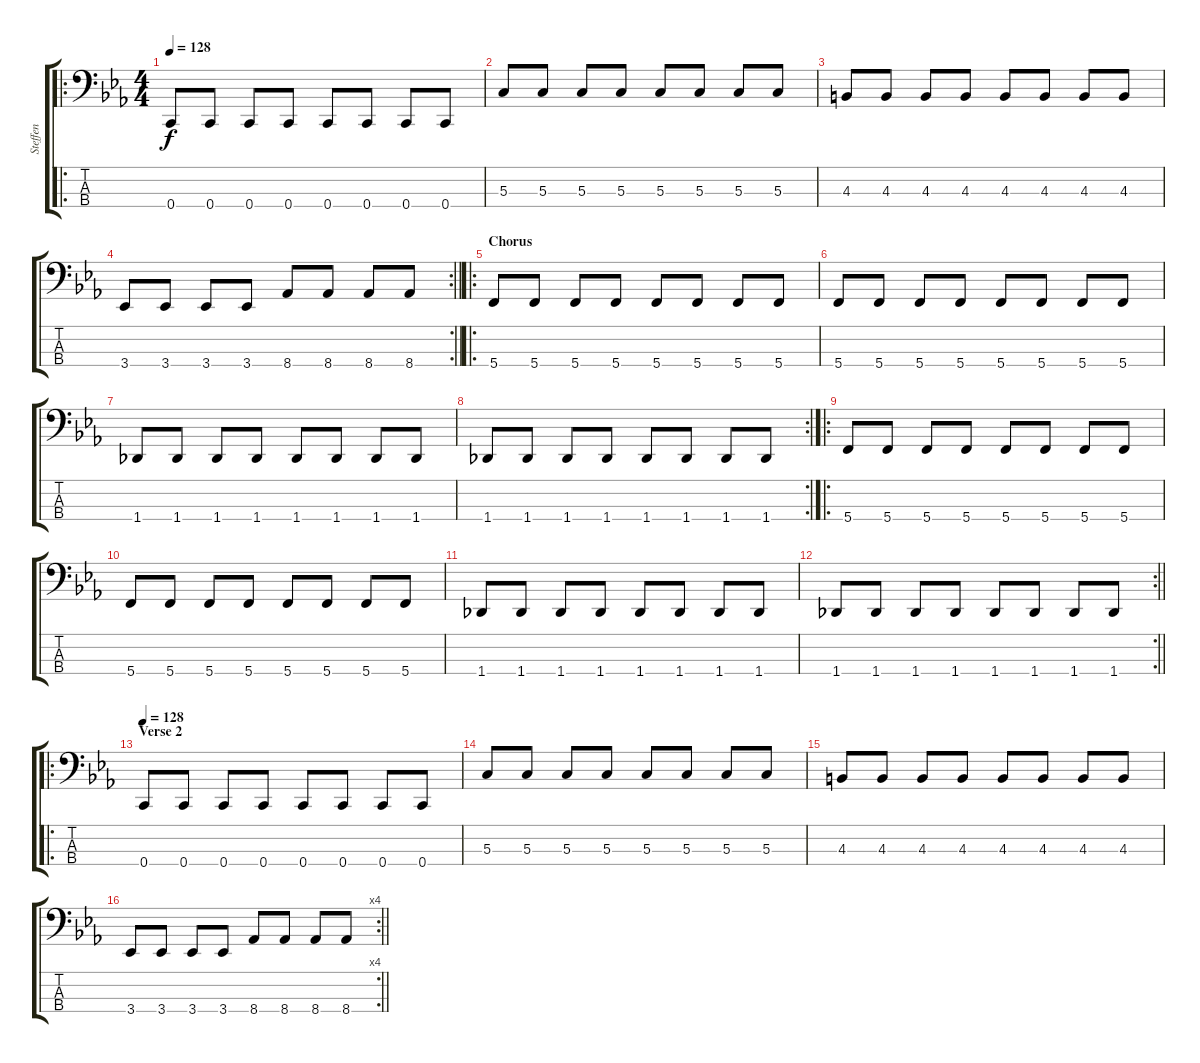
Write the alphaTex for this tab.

\track ("Steffen" "Steffen") {instrument electricbasspick}
\staff {score tabs}
\tuning (F2 C2 G1 C1) {hide}
\ro
\ts (4 4)
\tempo 128
\clef f4
\ks cminor
0.4.8{dy f} 0.4.8 0.4.8 0.4.8 0.4.8 0.4.8 0.4.8 0.4.8 |
5.3.8 5.3.8 5.3.8 5.3.8 5.3.8 5.3.8 5.3.8 5.3.8 |
4.3.8 4.3.8 4.3.8 4.3.8 4.3.8 4.3.8 4.3.8 4.3.8 |
\rc 2
\barLineRight lightlight
3.4.8 3.4.8 3.4.8 3.4.8 8.4.8 8.4.8 8.4.8 8.4.8 |
\ro
\section ("" "Chorus")
5.4.8 5.4.8 5.4.8 5.4.8 5.4.8 5.4.8 5.4.8 5.4.8 |
5.4.8 5.4.8 5.4.8 5.4.8 5.4.8 5.4.8 5.4.8 5.4.8 |
1.4.8 1.4.8 1.4.8 1.4.8 1.4.8 1.4.8 1.4.8 1.4.8 |
\rc 2
1.4.8 1.4.8 1.4.8 1.4.8 1.4.8 1.4.8 1.4.8 1.4.8 |
\ro
5.4.8 5.4.8 5.4.8 5.4.8 5.4.8 5.4.8 5.4.8 5.4.8 |
5.4.8 5.4.8 5.4.8 5.4.8 5.4.8 5.4.8 5.4.8 5.4.8 |
1.4.8 1.4.8 1.4.8 1.4.8 1.4.8 1.4.8 1.4.8 1.4.8 |
\rc 2
\barLineRight lightlight
1.4.8 1.4.8 1.4.8 1.4.8 1.4.8 1.4.8 1.4.8 1.4.8 |
\ro
\section ("" "Verse 2")
\tempo 128
0.4.8 0.4.8 0.4.8 0.4.8 0.4.8 0.4.8 0.4.8 0.4.8 |
5.3.8 5.3.8 5.3.8 5.3.8 5.3.8 5.3.8 5.3.8 5.3.8 |
4.3.8 4.3.8 4.3.8 4.3.8 4.3.8 4.3.8 4.3.8 4.3.8 |
\rc 4
\barLineRight lightlight
3.4.8 3.4.8 3.4.8 3.4.8 8.4.8 8.4.8 8.4.8 8.4.8
